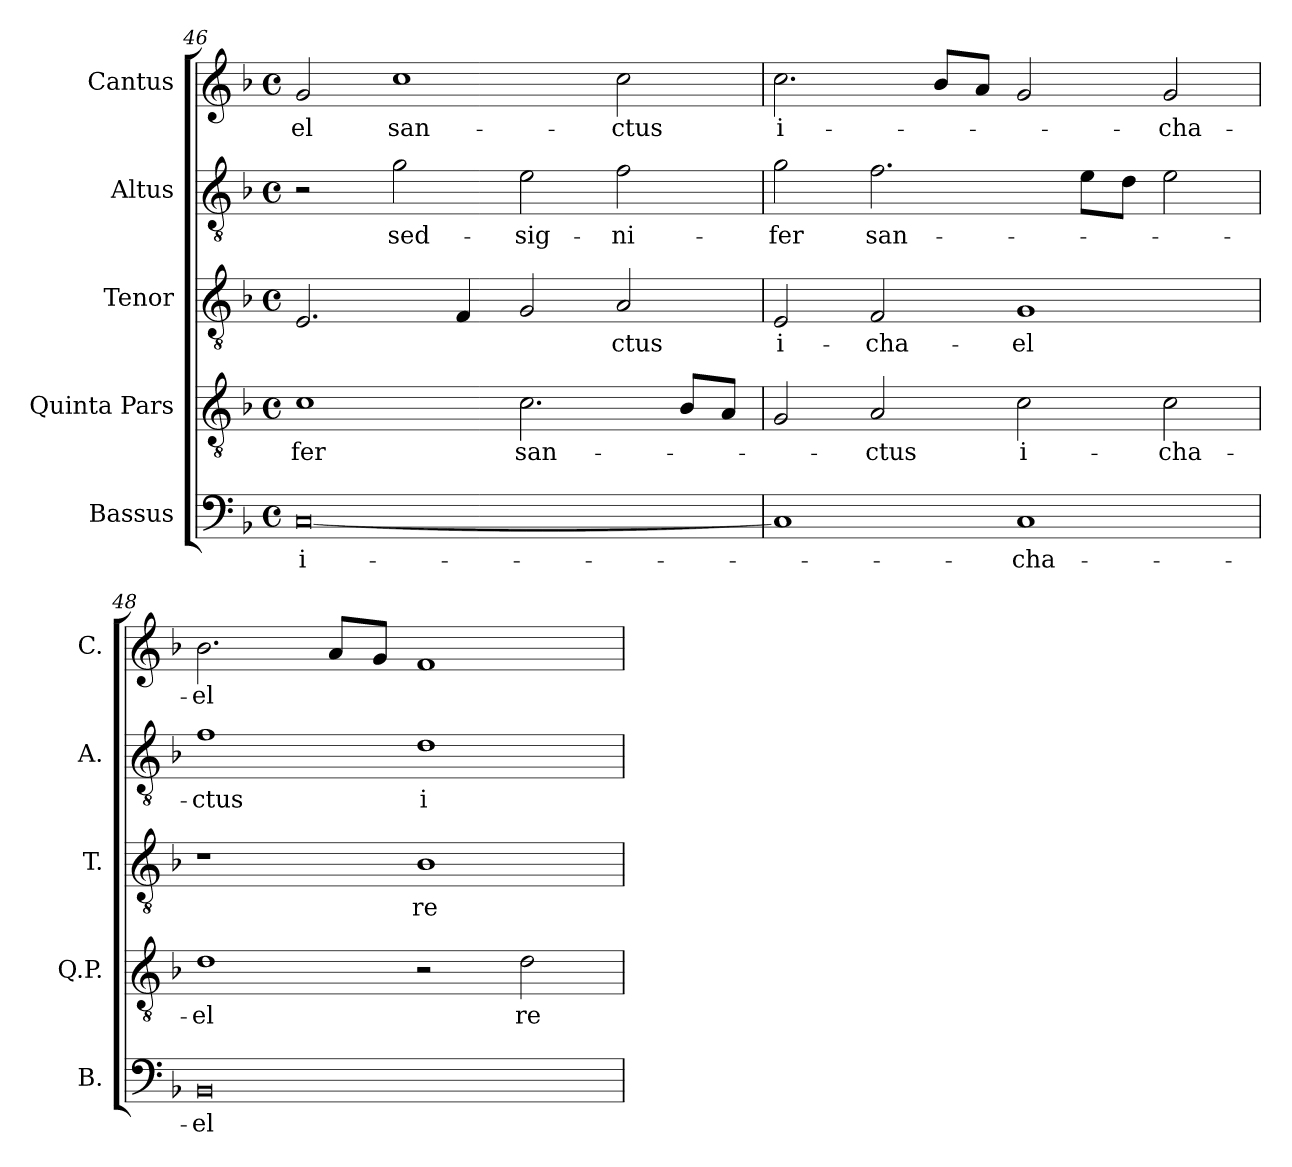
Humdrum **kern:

**kern	**text	**kern	**text	**kern	**text	**kern	**text	**kern	**text
*part5	*part5	*part4	*part4	*part3	*part3	*part2	*part2	*part1	*part1
*staff5	*staff5	*staff4	*staff4	*staff3	*staff3	*staff2	*staff2	*staff1	*staff1
*I"Bassus	*	*I"Quinta Pars	*	*I"Tenor	*	*I"Altus	*	*I"Cantus	*
*I'B.	*	*I'Q.P.	*	*I'T.	*	*I'A.	*	*I'C.	*
*clefF4	*	*clefGv2	*	*clefGv2	*	*clefGv2	*	*clefG2	*
*k[b-]	*	*k[b-]	*	*k[b-]	*	*k[b-]	*	*k[b-]	*
*F:	*	*F:	*	*F:	*	*F:	*	*F:	*
*M4/4	*	*M4/4	*	*M4/4	*	*M4/4	*	*M4/4	*
*met(c)	*	*met(c)	*	*met(c)	*	*met(c)	*	*met(c)	*
=46	=46	=46	=46	=46	=46	=46	=46	=46	=46
!	!LO:LY:b	!	!LO:LY:b:cj	!	!	!	!	!	!LO:LY:b:cj
[<0C	i-	1c	-fer	2.E/	.	2r	.	2g/	-el
!	!	!	!	!	!	!	!LO:LY:b:cj	!	!LO:LY:b:cj
.	.	.	.	.	.	2g\	sed-	1cc	san-
.	.	.	.	4F/	.	.	.	.	.
!	!	!	!LO:LY:b	!	!	!	!LO:LY:b:cj	!	!
.	.	2.c\	san-	2G/	.	2e\	-sig-	.	.
!	!	!	!	!	!LO:LY:b:cj	!	!LO:LY:b:cj	!	!LO:LY:b:cj
.	.	.	.	2A/	-ctus	2f\	-ni-	2cc\	-ctus
.	.	8B-/L	.	.	.	.	.	.	.
.	.	8A/J	.	.	.	.	.	.	.
=47	=47	=47	=47	=47	=47	=47	=47	=47	=47
!	!	!	!	!	!LO:LY:b	!	!LO:LY:b:cj	!	!LO:LY:b
1C]	.	2G/	.	2E/	i-	2g\	-fer	2.cc\	i-
!	!	!	!LO:LY:b:cj	!	!LO:LY:b:cj	!	!LO:LY:b	!	!
.	.	2A/	-ctus	2F/	-cha-	2.f\	san-	.	.
.	.	.	.	.	.	.	.	8b-/L	.
.	.	.	.	.	.	.	.	8a/J	.
!	!LO:LY:b:cj	!	!LO:LY:b	!	!LO:LY:b:cj	!	!	!	!
1C	-cha-	2c\	i-	1G	-el	.	.	2g/	.
.	.	.	.	.	.	8e\L	.	.	.
.	.	.	.	.	.	8d\J	.	.	.
!	!	!	!LO:LY:b:cj	!	!	!	!	!	!LO:LY:b:cj
.	.	2c\	-cha-	.	.	2e\	.	2g/	-cha-
=48	=48	=48	=48	=48	=48	=48	=48	=48	=48
!	!LO:LY:b:cj	!	!LO:LY:b:cj	!	!	!	!LO:LY:b:cj	!	!LO:LY:b:cj
0BB-	-el	1d	-el	1r	.	1f	-ctus	2.b-\	-el
.	.	.	.	.	.	.	.	8a/L	.
.	.	.	.	.	.	.	.	8g/J	.
!	!	!	!	!	!LO:LY:b:cj	!	!LO:LY:b	!	!
.	.	2r	.	1B-	re-	1d	i-	1f	.
!	!	!	!LO:LY:b:cj	!	!	!	!	!	!
.	.	2d\	re-	.	.	.	.	.	.
=	=	=	=	=	=	=	=	=	=
*-	*-	*-	*-	*-	*-	*-	*-	*-	*-
